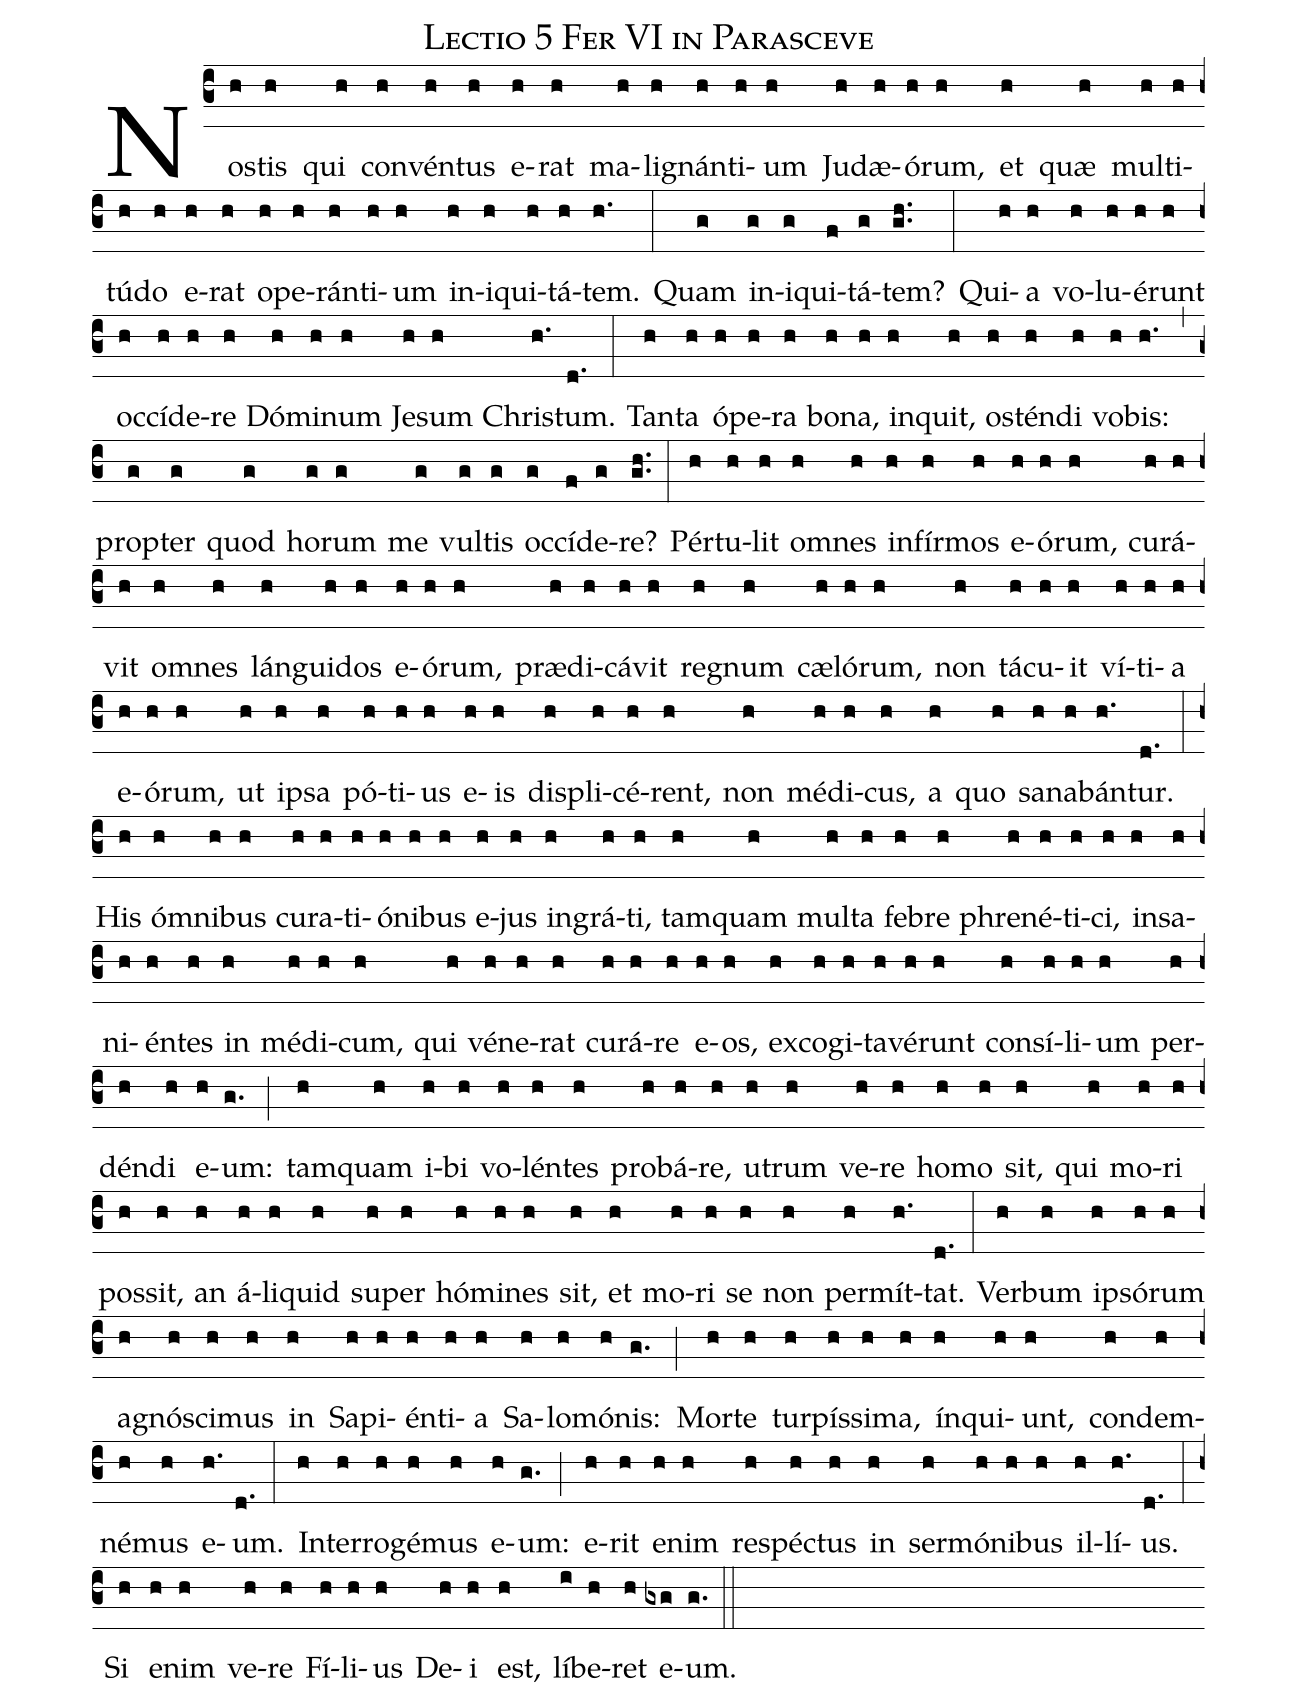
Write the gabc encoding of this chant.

name: Lectio 5 Fer VI in Parasceve;
%%
(c3) Nos(h)tis(h) qui(h) con(h)vén(h)tus(h) e(h)rat(h) ma(h)li(h)gnán(h)ti(h)um(h) Ju(h)dæ(h)ó(h)rum,(h) et(h) quæ(h) mul(h)ti(h)tú(h)do(h) e(h)rat(h) o(h)pe(h)rán(h)ti(h)um(h) in(h)i(h)qui(h)tá(h)tem.(h.) (:) Quam(g) in(g)i(g)qui(f)tá(g)tem?(gh..) (:) Qui(h)a(h) vo(h)lu(h)é(h)runt(h) oc(h)cí(h)de(h)re(h) Dó(h)mi(h)num(h) Je(h)sum(h) Chris(h.)tum.(d.) (:) Tan(h)ta(h) ó(h)pe(h)ra(h) bo(h)na,(h) in(h)quit,(h) os(h)tén(h)di(h) vo(h)bis:(h.) (,) prop(g)ter(g) quod(g) ho(g)rum(g) me(g) vul(g)tis(g) oc(g)cí(f)de(g)re?(gh..) (:) Pér(h)tu(h)lit(h) om(h)nes(h) in(h)fír(h)mos(h) e(h)ó(h)rum,(h) cu(h)rá(h)vit(h) om(h)nes(h) lán(h)gui(h)dos(h) e(h)ó(h)rum,(h) præ(h)di(h)cá(h)vit(h) re(h)gnum(h) cæ(h)ló(h)rum,(h) non(h) tá(h)cu(h)it(h) ví(h)ti(h)a(h) e(h)ó(h)rum,(h) ut(h) ip(h)sa(h) pó(h)ti(h)us(h) e(h)is(h) dis(h)pli(h)cé(h)rent,(h) non(h) mé(h)di(h)cus,(h) a(h) quo(h) sa(h)na(h)bán(h.)tur.(d.) (:) His(h) óm(h)ni(h)bus(h) cu(h)ra(h)ti(h)ó(h)ni(h)bus(h) e(h)jus(h) in(h)grá(h)ti,(h) tam(h)quam(h) mul(h)ta(h) fe(h)bre(h) phre(h)né(h)ti(h)ci,(h) in(h)sa(h)ni(h)én(h)tes(h) in(h) mé(h)di(h)cum,(h) qui(h) vé(h)ne(h)rat(h) cu(h)rá(h)re(h) e(h)os,(h) ex(h)co(h)gi(h)ta(h)vé(h)runt(h) con(h)sí(h)li(h)um(h) per(h)dén(h)di(h) e(h)um:(g.) (;) tam(h)quam(h) i(h)bi(h) vo(h)lén(h)tes(h) pro(h)bá(h)re,(h) u(h)trum(h) ve(h)re(h) ho(h)mo(h) sit,(h) qui(h) mo(h)ri(h) pos(h)sit,(h) an(h) á(h)li(h)quid(h) su(h)per(h) hó(h)mi(h)nes(h) sit,(h) et(h) mo(h)ri(h) se(h) non(h) per(h)mít(h.)tat.(d.) (:) Ver(h)bum(h) ip(h)só(h)rum(h) a(h)gnó(h)sci(h)mus(h) in(h) Sa(h)pi(h)én(h)ti(h)a(h) Sa(h)lo(h)mó(h)nis:(g.) (;) Mor(h)te(h) tur(h)pís(h)si(h)ma,(h) ín(h)qui(h)unt,(h) con(h)dem(h)né(h)mus(h) e(h.)um.(d.) (:) In(h)ter(h)ro(h)gé(h)mus(h) e(h)um:(g.) (;) e(h)rit(h) e(h)nim(h) re(h)spéc(h)tus(h) in(h) ser(h)mó(h)ni(h)bus(h) il(h)lí(h.)us.(d.) (:) Si(h) e(h)nim(h) ve(h)re(h) Fí(h)li(h)us(h) De(h)i(h) est,(h) lí(i)be(h)ret(h) e(gxg)um.(g.) (::)
